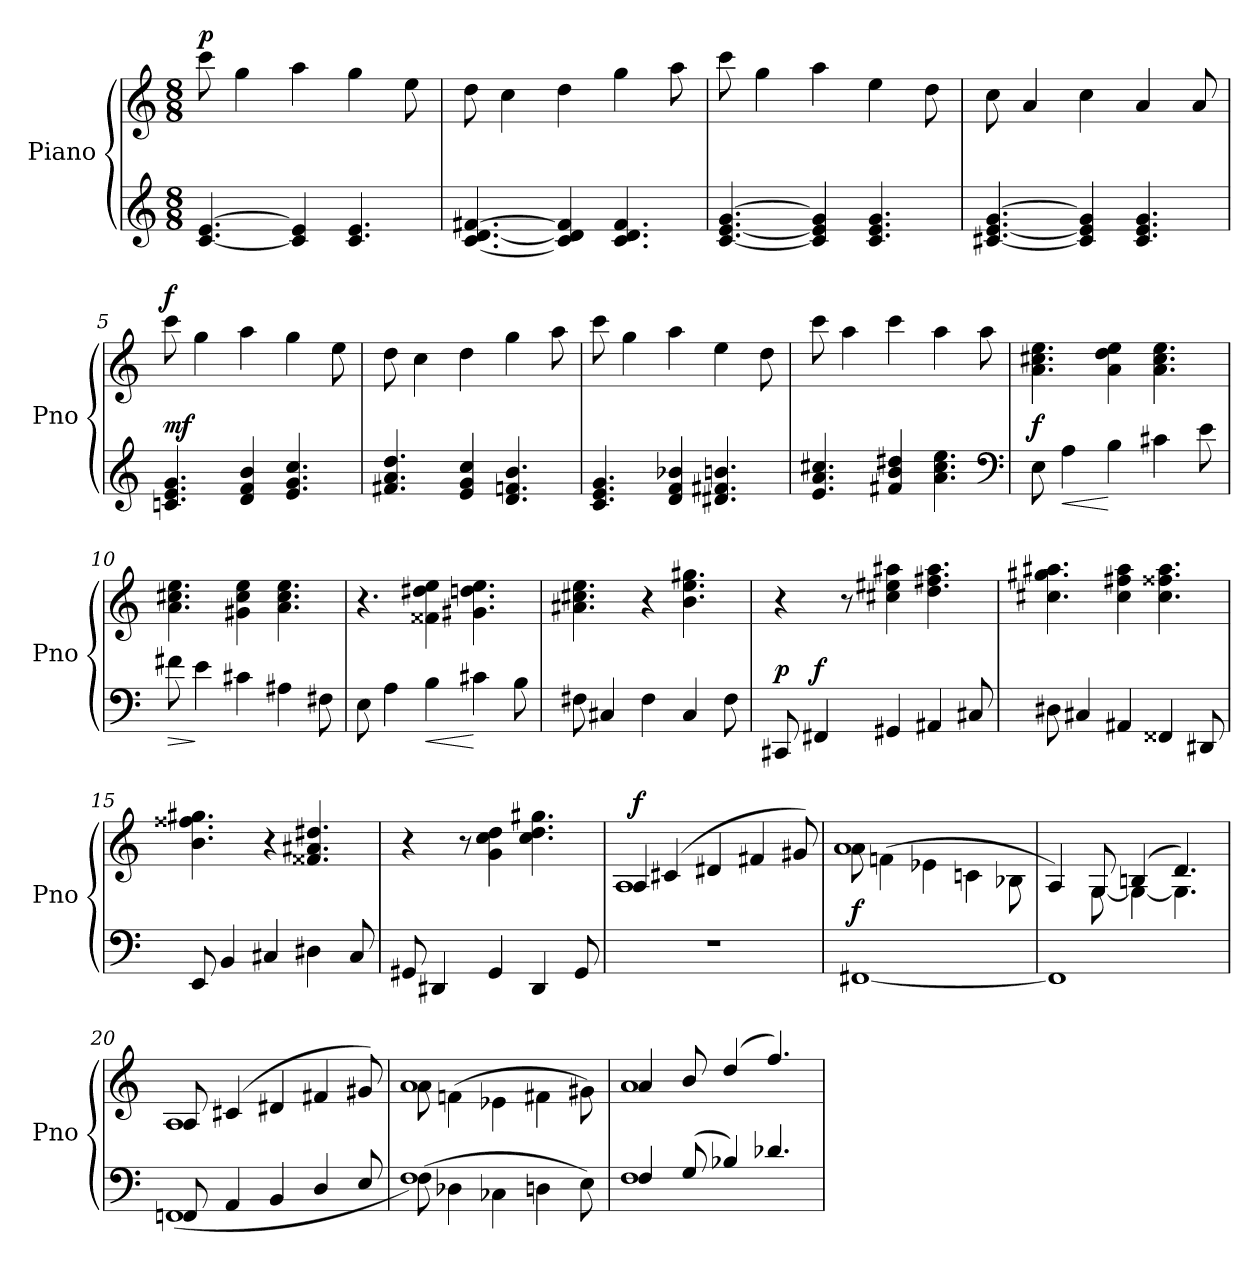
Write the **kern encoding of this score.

**kern	**dynam	**kern	**dynam
*part2	*part2	*part1	*part1
*staff2	*staff2	*staff1	*staff1
*I"Piano	*	*I"Piano	*
*I'Pno	*	*I'Pno	*
*clefG2	*	*clefG2	*
*M8/8	*	*M8/8	*
*MM200	*	*MM200	*
=1	=1	=1	=1
!	!	!	!LO:DY:a
[4.c/ [4.e/	.	8ccc\	p
.	.	4gg\	.
4c/] 4e/]	.	4aa\	.
4.c/ 4.e/	.	4gg\	.
.	.	8ee\	.
=2	=2	=2	=2
[4.c/ [4.d/ [4.f#X/	.	8dd\	.
.	.	4cc\	.
4c/] 4d/] 4f#/]	.	4dd\	.
4.c/ 4.d/ 4.f#/	.	4gg\	.
.	.	8aa\	.
=3	=3	=3	=3
[4.c/ [4.e/ [4.g/	.	8ccc\	.
.	.	4gg\	.
4c/] 4e/] 4g/]	.	4aa\	.
4.c/ 4.e/ 4.g/	.	4ee\	.
.	.	8dd\	.
=4	=4	=4	=4
[4.c#X/ [4.e/ [4.g/	.	8cc\	.
.	.	4a/	.
4c#/] 4e/] 4g/]	.	4cc\	.
4.c#/ 4.e/ 4.g/	.	4a/	.
.	.	8a/	.
!!LO:LB:g=z
=5	=5	=5	=5
!	!LO:DY:a	!	!LO:DY:a
4.cn/ 4.e/ 4.g/	mf	8ccc\	f
.	.	4gg\	.
4d/ 4f/ 4b/	.	4aa\	.
4.e/ 4.g/ 4.cc/	.	4gg\	.
.	.	8ee\	.
=6	=6	=6	=6
4.f#X/ 4.a/ 4.dd/	.	8dd\	.
.	.	4cc\	.
4e/ 4g/ 4cc/	.	4dd\	.
4.d/ 4.fn/ 4.b/	.	4gg\	.
.	.	8aa\	.
=7	=7	=7	=7
4.c/ 4.e/ 4.g/	.	8ccc\	.
.	.	4gg\	.
4d/ 4f/ 4b-X/	.	4aa\	.
4.d#X/ 4.f#X/ 4.bn/	.	4ee\	.
.	.	8dd\	.
=8	=8	=8	=8
4.e/ 4.a/ 4.cc#X/	.	8ccc\	.
.	.	4aa\	.
4f#X/ 4b/ 4dd#X/	.	4ccc\	.
4.a\ 4.cc#\ 4.ee\	.	4aa\	.
.	.	8aa\	.
*clefF4	*	*	*
=9	=9	=9	=9
!	!LO:DY:a	!	!
8E\	f	4.a\ 4.cc#X\ 4.ee\	.
!	!LO:HP:b	!	!
4A\	<	.	.
4B\	[	4a\ 4dd\ 4ee\	.
4c#X\	.	4.a\ 4.cc#\ 4.ee\	.
8e\	.	.	.
!!LO:LB:g=z
=10	=10	=10	=10
!	!LO:HP:b	!	!
8f#X\	>	4.a\ 4.cc#X\ 4.ee\	.
4e\	]	.	.
4c#X\	.	4g#X\ 4cc#\ 4ee\	.
4A#X\	.	4.a\ 4.cc#\ 4.ee\	.
8F#X\	.	.	.
=11	=11	=11	=11
8E\	.	4.r	.
4A\	.	.	.
!	!LO:HP:b	!	!
4B\	<	4f##X\ 4dd#X\ 4ee\	.
4c#X\	[	4.g#X\ 4.ddn\ 4.ee\	.
8B\	.	.	.
=12	=12	=12	=12
8F#X\	.	4.a#X\ 4.cc#X\ 4.ee\	.
4C#X/	.	.	.
4F#\	.	4r	.
4C#/	.	4.b\ 4.ee\ 4.gg#X\	.
8F#\	.	.	.
=13	=13	=13	=13
!	!LO:DY:a	!	!
8CC#X/	p	4r	.
!	!LO:DY:a	!	!
4FF#X/	f	.	.
.	.	8r	.
4GG#X/	.	4cc#X\ 4ee#X\ 4aa#X\	.
4AA#X/	.	4.dd\ 4.ff#X\ 4.aa#\	.
8C#X/	.	.	.
!!LO:LB:g=z
=14	=14	=14	=14
8D#X\	.	4.cc#X\ 4.gg#X\ 4.aa#X\	.
4C#X/	.	.	.
4AA#X/	.	4cc#\ 4ff#X\ 4aa#\	.
4FF##X/	.	4.cc#\ 4.ff##X\ 4.aa#\	.
8DD#X/	.	.	.
=15	=15	=15	=15
8EE/	.	4.b\ 4.ff##X\ 4.gg#X\	.
4BB/	.	.	.
4C#X/	.	4r	.
4D#X\	.	4.f##X/ 4.a#X/ 4.dd#X/	.
8C#/	.	.	.
=16	=16	=16	=16
8GG#X/	.	4r	.
4DD#X/	.	.	.
.	.	8r	.
4GG#/	.	4g\ 4cc\ 4dd\	.
4DD#/	.	4.cc\ 4.dd\ 4.gg#X\	.
8GG#/	.	.	.
=17	=17	=17	=17
*	*	*^	*
!	!	!	!	!LO:DY:a
1r	.	8A/J	1A/	f
.	.	(4c#X/	.	.
.	.	4d#X/	.	.
.	.	4f#X/	.	.
.	.	8g#X/)	.	.
!!LO:LB:g=z	!!
=18	=18	=18	=18	=18
!	!LO:DY:a	!	!	!
[1FF#X/	f	8a\	1a/	.
.	.	(4fn\	.	.
.	.	4e-X\	.	.
.	.	4cn\	.	.
.	.	8B-X\	.	.
=19	=19	=19	=19	=19
1FF#/]	.	4A/)	4ryy	.
.	.	8G/	[8G\	.
.	.	(4Bn/	4G\_	.
.	.	4.d/)	4.G\]	.
=20	=20	=20	=20	=20
*^	*	*	*	*
8FF/	(1FFn/	.	8A/	1A/	.
4AA/	.	.	(4c#X/	.	.
4BB/	.	.	4d#X/	.	.
4D/	.	.	4f#X/	.	.
8E/	.	.	8g#X/)	.	.
=21	=21	=21	=21	=21	=21
(8F\	1F/)	.	8a\	1a/	.
4D-X\	.	.	(4fn\	.	.
4C-X\	.	.	4e-X\	.	.
4Dn\	.	.	4f#X\	.	.
8E\)	.	.	8g#X\)	.	.
!!LO:LB:g=z	!!
=22	=22	=22	=22	=22	=22
4F/	1F/	.	4a/	1a/	.
(8G/	.	.	8b/	.	.
4B-X/)	.	.	(4dd/	.	.
4.d-X/	.	.	4.ff/)	.	.
*v	*v	*	*	*	*
*	*	*v	*v	*
=	=	=	=
*-	*-	*-	*-
